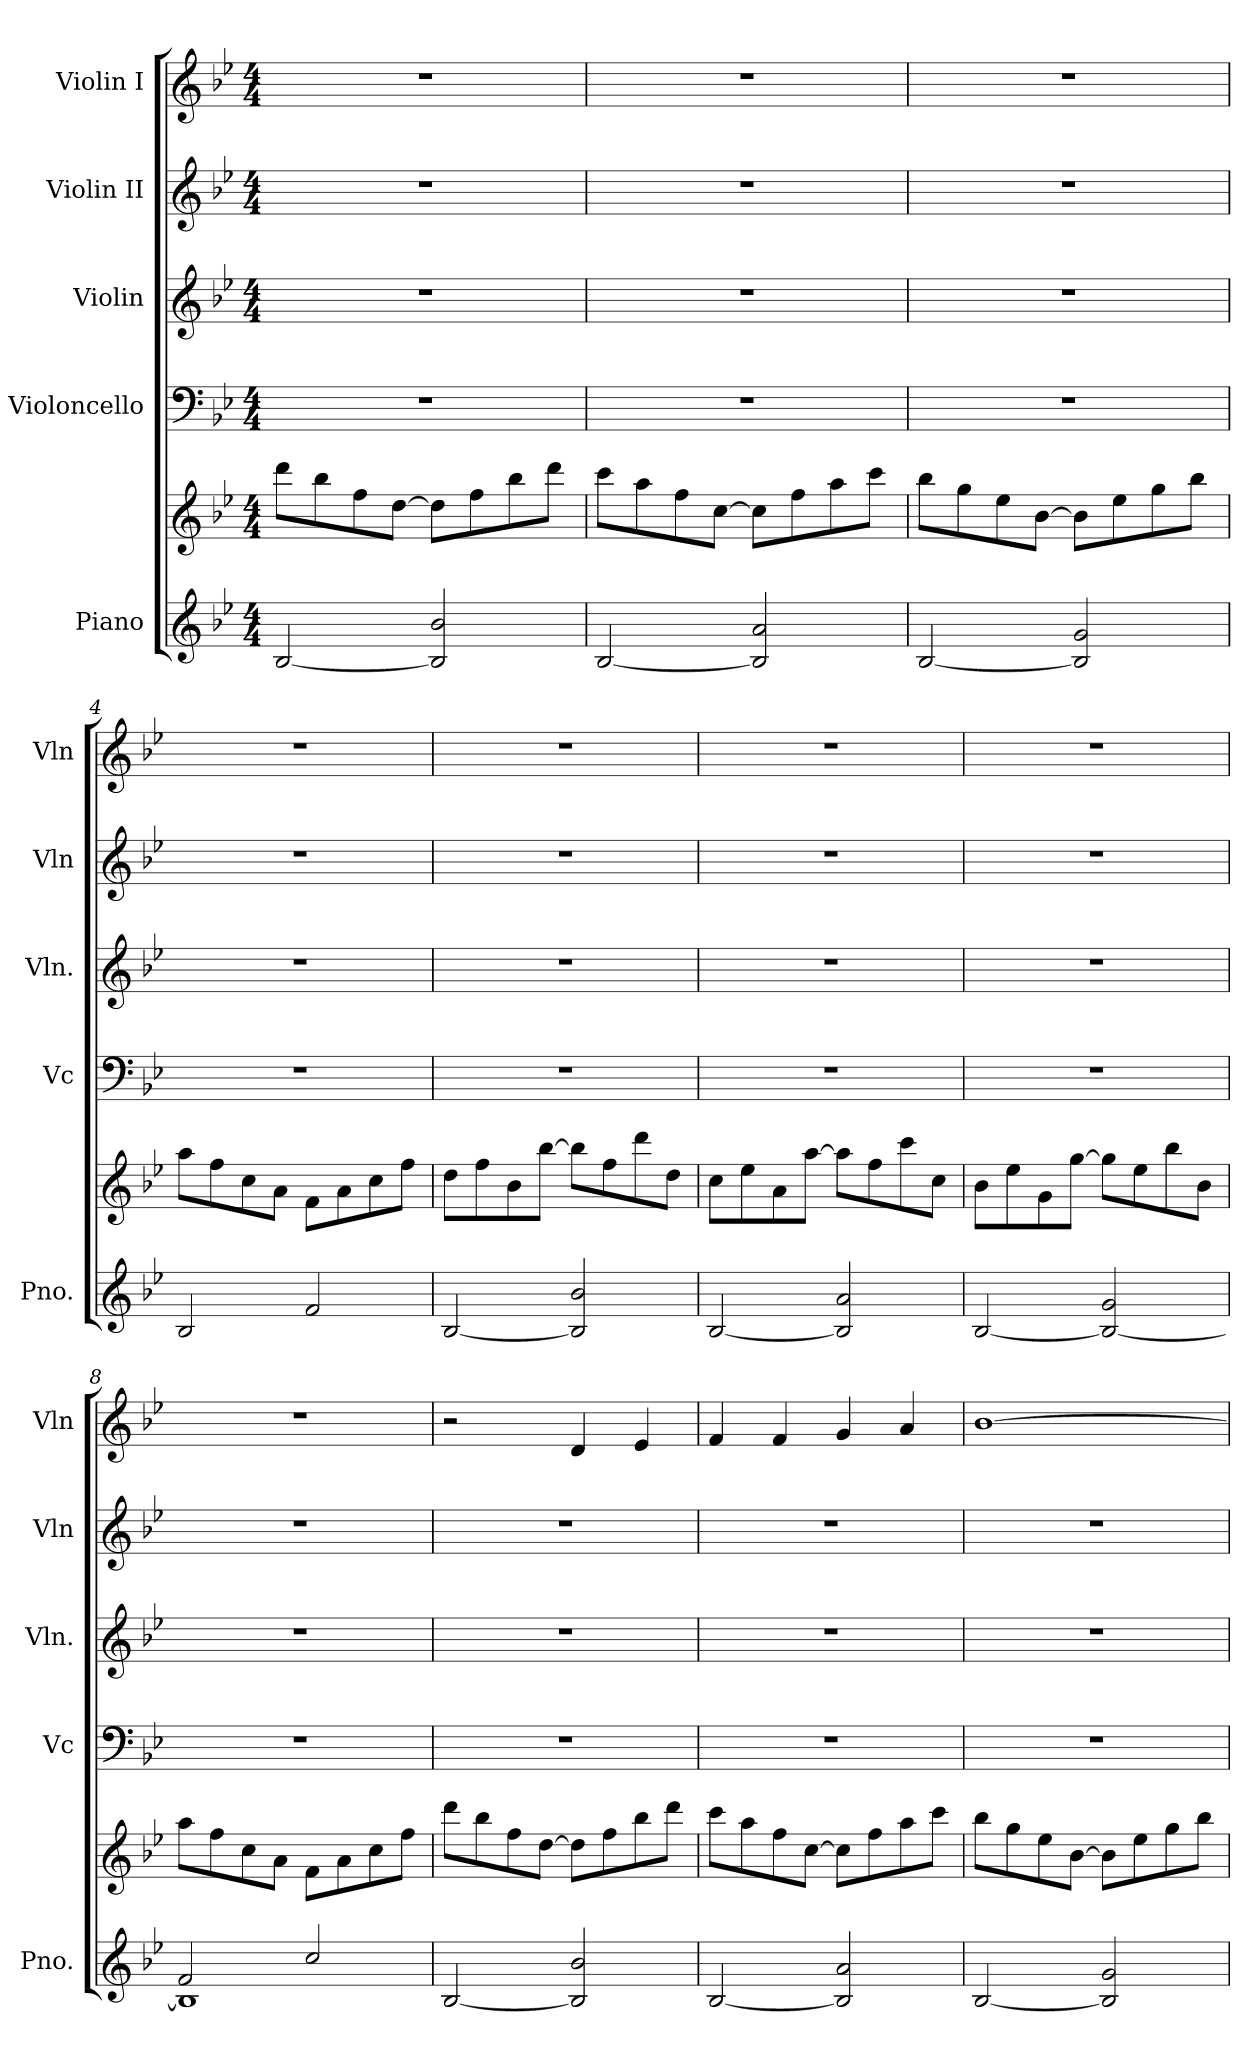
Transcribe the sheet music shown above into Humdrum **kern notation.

**kern	**kern	**kern	**kern	**kern	**kern
*part5	*part5	*part4	*part3	*part2	*part1
*staff6	*staff5	*staff4	*staff3	*staff2	*staff1
*I"Piano	*	*I"Violoncello	*I"Violin	*I"Violin II	*I"Violin I
*I'Pno.	*	*I'Vc	*I'Vln.	*I'Vln	*I'Vln
*clefG2	*clefG2	*clefF4	*clefG2	*clefG2	*clefG2
*k[b-e-]	*k[b-e-]	*k[b-e-]	*k[b-e-]	*k[b-e-]	*k[b-e-]
*M4/4	*M4/4	*M4/4	*M4/4	*M4/4	*M4/4
*MM140	*MM140	*MM140	*MM140	*MM140	*MM140
=1	=1	=1	=1	=1	=1
[2B-/	8ddd\L	1r	1r	1r	1r
.	8bb-\	.	.	.	.
.	8ff\	.	.	.	.
.	[8dd\J	.	.	.	.
2B-/] 2b-/	8dd\L]	.	.	.	.
.	8ff\	.	.	.	.
.	8bb-\	.	.	.	.
.	8ddd\J	.	.	.	.
=2	=2	=2	=2	=2	=2
[2B-/	8ccc\L	1r	1r	1r	1r
.	8aa\	.	.	.	.
.	8ff\	.	.	.	.
.	[8cc\J	.	.	.	.
2B-/] 2a/	8cc\L]	.	.	.	.
.	8ff\	.	.	.	.
.	8aa\	.	.	.	.
.	8ccc\J	.	.	.	.
=3	=3	=3	=3	=3	=3
[2B-/	8bb-\L	1r	1r	1r	1r
.	8gg\	.	.	.	.
.	8ee-\	.	.	.	.
.	[8b-\J	.	.	.	.
2B-/] 2g/	8b-\L]	.	.	.	.
.	8ee-\	.	.	.	.
.	8gg\	.	.	.	.
.	8bb-\J	.	.	.	.
=4	=4	=4	=4	=4	=4
2B-/	8aa\L	1r	1r	1r	1r
.	8ff\	.	.	.	.
.	8cc\	.	.	.	.
.	8a\J	.	.	.	.
2f/	8f\L	.	.	.	.
.	8a\	.	.	.	.
.	8cc\	.	.	.	.
.	8ff\J	.	.	.	.
!!LO:LB:g=z
=5	=5	=5	=5	=5	=5
[2B-/	8dd\L	1r	1r	1r	1r
.	8ff\	.	.	.	.
.	8b-\	.	.	.	.
.	[8bb-\J	.	.	.	.
2B-/] 2b-/	8bb-\L]	.	.	.	.
.	8ff\	.	.	.	.
.	8ddd\	.	.	.	.
.	8dd\J	.	.	.	.
=6	=6	=6	=6	=6	=6
[2B-/	8cc\L	1r	1r	1r	1r
.	8ee-\	.	.	.	.
.	8a\	.	.	.	.
.	[8aa\J	.	.	.	.
2B-/] 2a/	8aa\L]	.	.	.	.
.	8ff\	.	.	.	.
.	8ccc\	.	.	.	.
.	8cc\J	.	.	.	.
=7	=7	=7	=7	=7	=7
[2B-/	8b-\L	1r	1r	1r	1r
.	8ee-\	.	.	.	.
.	8g\	.	.	.	.
.	[8gg\J	.	.	.	.
2B-/_ 2g/	8gg\L]	.	.	.	.
.	8ee-\	.	.	.	.
.	8bb-\	.	.	.	.
.	8b-\J	.	.	.	.
=8	=8	=8	=8	=8	=8
*^	*	*	*	*	*
2f/	1B-]	8aa\L	1r	1r	1r	1r
.	.	8ff\	.	.	.	.
.	.	8cc\	.	.	.	.
.	.	8a\J	.	.	.	.
2cc/	.	8f\L	.	.	.	.
.	.	8a\	.	.	.	.
.	.	8cc\	.	.	.	.
.	.	8ff\J	.	.	.	.
*v	*v	*	*	*	*	*
!!LO:PB:g=z
=9	=9	=9	=9	=9	=9
[2B-/	8ddd\L	1r	1r	1r	2r
.	8bb-\	.	.	.	.
.	8ff\	.	.	.	.
.	[8dd\J	.	.	.	.
2B-/] 2b-/	8dd\L]	.	.	.	4d/
.	8ff\	.	.	.	.
.	8bb-\	.	.	.	4e-/
.	8ddd\J	.	.	.	.
=10	=10	=10	=10	=10	=10
[2B-/	8ccc\L	1r	1r	1r	4f/
.	8aa\	.	.	.	.
.	8ff\	.	.	.	4f/
.	[8cc\J	.	.	.	.
2B-/] 2a/	8cc\L]	.	.	.	4g/
.	8ff\	.	.	.	.
.	8aa\	.	.	.	4a/
.	8ccc\J	.	.	.	.
=11	=11	=11	=11	=11	=11
[2B-/	8bb-\L	1r	1r	1r	[1b-
.	8gg\	.	.	.	.
.	8ee-\	.	.	.	.
.	[8b-\J	.	.	.	.
2B-/] 2g/	8b-\L]	.	.	.	.
.	8ee-\	.	.	.	.
.	8gg\	.	.	.	.
.	8bb-\J	.	.	.	.
=	=	=	=	=	=
*-	*-	*-	*-	*-	*-
